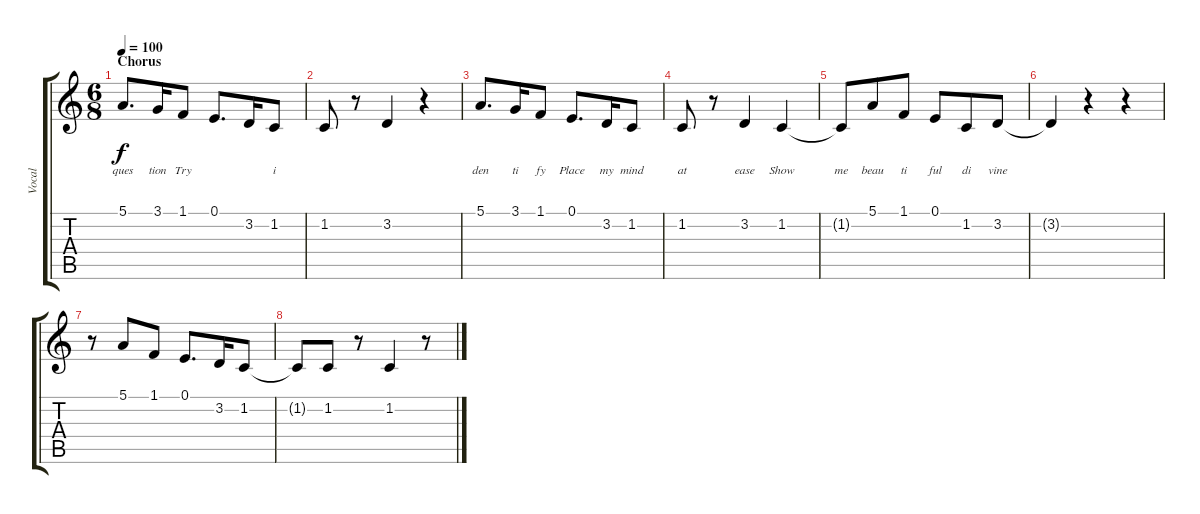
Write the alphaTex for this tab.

\track ("Vocal" "Vocal") {instrument acousticgrandpiano}
\staff {score tabs}
\tuning (E4 B3 G3 D3 A2 E2) {hide}
\ts (6 8)
\section ("" "Chorus")
\tempo 100
\clef g2
\ks c
5.1.8{d lyrics (0 "ques") lyrics (1 "") lyrics (2 "") lyrics (3 "") lyrics (4 "") dy f} 3.1.16{lyrics (0 "tion") lyrics (1 "") lyrics (2 "") lyrics (3 "") lyrics (4 "")} 1.1.8{lyrics (0 "Try") lyrics (1 "") lyrics (2 "") lyrics (3 "") lyrics (4 "")} 0.1.8{d lyrics (0 "") lyrics (1 "") lyrics (2 "") lyrics (3 "") lyrics (4 "")} 3.2.16{lyrics (0 "") lyrics (1 "") lyrics (2 "") lyrics (3 "") lyrics (4 "")} 1.2.8{lyrics (0 "i") lyrics (1 "") lyrics (2 "") lyrics (3 "") lyrics (4 "")} |
1.2.8{lyrics (0 "") lyrics (1 "") lyrics (2 "") lyrics (3 "") lyrics (4 "")} r.8 3.2.4{lyrics (0 "") lyrics (1 "") lyrics (2 "") lyrics (3 "") lyrics (4 "")} r.4 |
5.1.8{d lyrics (0 "den") lyrics (1 "") lyrics (2 "") lyrics (3 "") lyrics (4 "")} 3.1.16{lyrics (0 "ti") lyrics (1 "") lyrics (2 "") lyrics (3 "") lyrics (4 "")} 1.1.8{lyrics (0 "fy") lyrics (1 "") lyrics (2 "") lyrics (3 "") lyrics (4 "")} 0.1.8{d lyrics (0 "Place") lyrics (1 "") lyrics (2 "") lyrics (3 "") lyrics (4 "")} 3.2.16{lyrics (0 "my") lyrics (1 "") lyrics (2 "") lyrics (3 "") lyrics (4 "")} 1.2.8{lyrics (0 "mind") lyrics (1 "") lyrics (2 "") lyrics (3 "") lyrics (4 "")} |
1.2.8{lyrics (0 "at") lyrics (1 "") lyrics (2 "") lyrics (3 "") lyrics (4 "")} r.8 3.2.4{lyrics (0 "ease") lyrics (1 "") lyrics (2 "") lyrics (3 "") lyrics (4 "")} 1.2.4{lyrics (0 "Show") lyrics (1 "") lyrics (2 "") lyrics (3 "") lyrics (4 "")} |
1.2{t}.8{lyrics (0 "me") lyrics (1 "") lyrics (2 "") lyrics (3 "") lyrics (4 "")} 5.1.8{lyrics (0 "beau") lyrics (1 "") lyrics (2 "") lyrics (3 "") lyrics (4 "")} 1.1.8{lyrics (0 "ti") lyrics (1 "") lyrics (2 "") lyrics (3 "") lyrics (4 "")} 0.1.8{lyrics (0 "ful") lyrics (1 "") lyrics (2 "") lyrics (3 "") lyrics (4 "")} 1.2.8{lyrics (0 "di") lyrics (1 "") lyrics (2 "") lyrics (3 "") lyrics (4 "")} 3.2.8{lyrics (0 "vine") lyrics (1 "") lyrics (2 "") lyrics (3 "") lyrics (4 "")} |
3.2{t}.4 r.4 r.4 |
r.8 5.1.8 1.1.8 0.1.8{d} 3.2.16 1.2.8 |
1.2{t}.8 1.2.8 r.8 1.2.4 r.8
